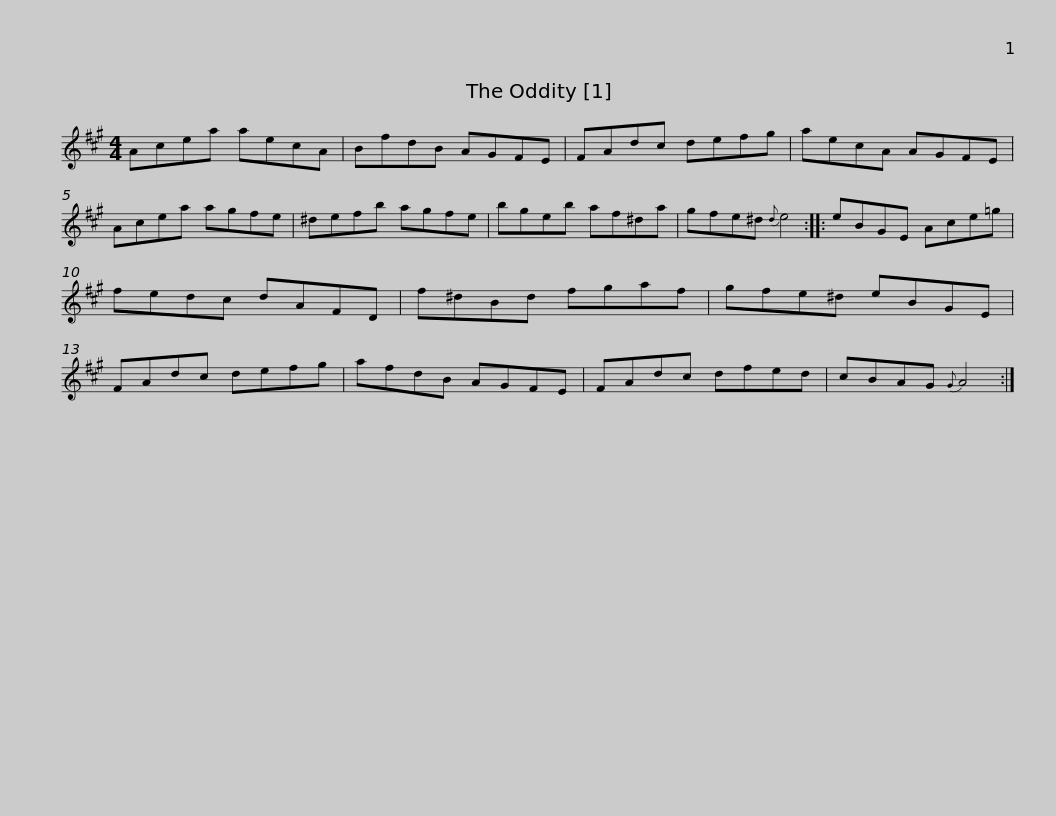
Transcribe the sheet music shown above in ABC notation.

X:1
L:1/8
M:4/4
I:linebreak $
K:A
V:1 treble
V:1
 Acea aecA | BfdB AGFE | FAdc defg | aecA AGFE | Acea agfe |$ %5
 ^defb agfe | bgeb af^da | gfe^d{d} e4 :: eBGE Ace=g | fedc dAFD |$ %10
 f^dBd fgaf | gfe^d eBGE | FAdc defg | afdB AGFE | FAdc dfed |$ %15
 cBAG{G} A4 :| %16
